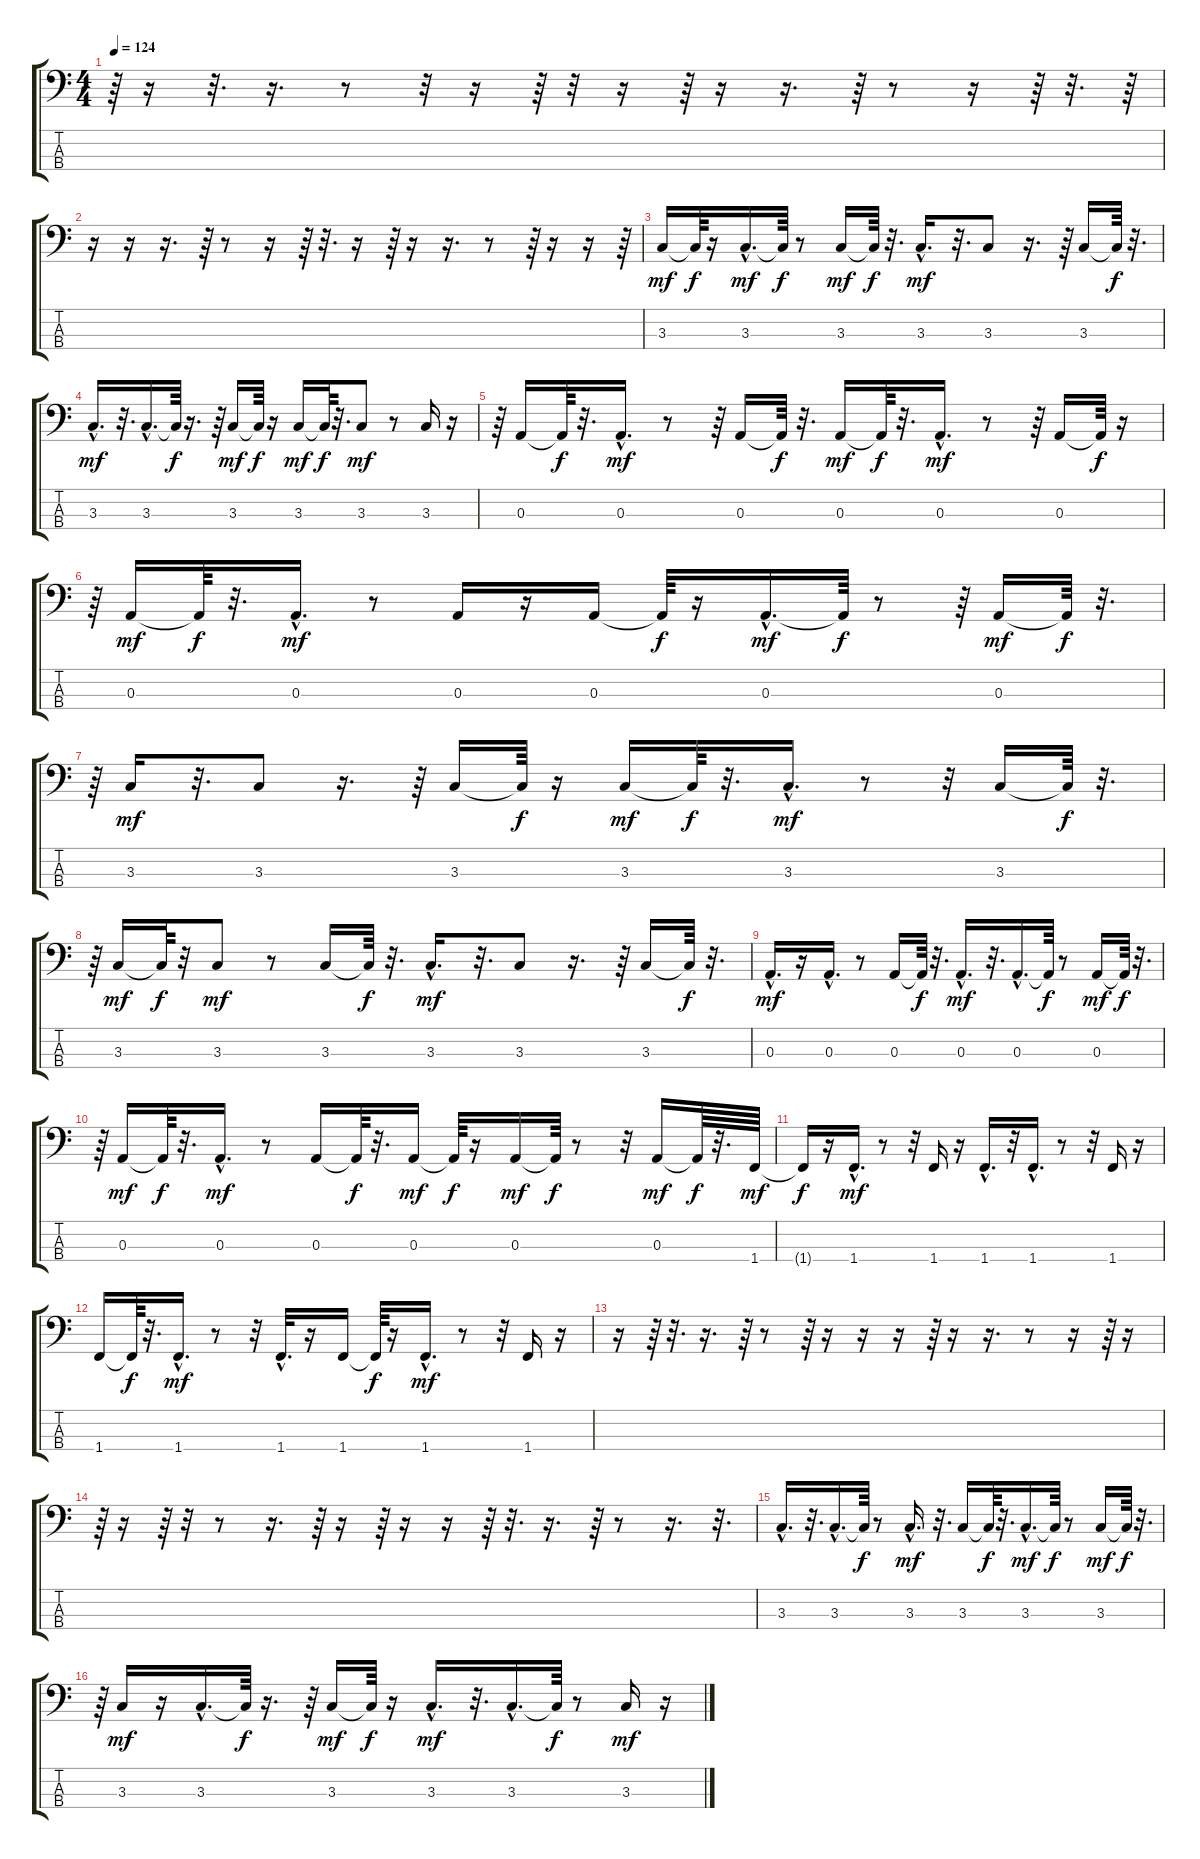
\track "" {instrument electricbassfinger}
\staff {score tabs}
\tuning (G2 D2 A1 E1) {hide}
\ts (4 4)
\tempo 124
\clef f4
\ks c
r.64{dy mf} r.16 r.32{d} r.16{d} r.8 r.32 r.16 r.64 r.32 r.16 r.64 r.16 r.16{d} r.64 r.8 r.16 r.64 r.32{d} r.64 |
r.16 r.16 r.16{d} r.64 r.8 r.16 r.64 r.32{d} r.16 r.64 r.16 r.16{d} r.8 r.64 r.16 r.16 r.64 |
3.3.16 3.3{t}.64{dy f} r.16 3.3{hac}.16{d dy mf} 3.3{t}.64{dy f} r.8 3.3.16{dy mf} 3.3{t}.64{dy f} r.32{d} 3.3{hac}.16{d dy mf} r.32{d} 3.3.8 r.16{d} r.64 3.3.16 3.3{t}.64{dy f} r.32{d} |
3.3{hac}.16{d dy mf} r.32{d} 3.3{hac}.16{d} 3.3{t}.64{dy f} r.16{d} r.64 3.3.16{dy mf} 3.3{t}.64{dy f} r.16 3.3.16{dy mf} 3.3{t}.64{dy f} r.32{d} 3.3.8{dy mf} r.8 3.3.16 r.16 |
r.64 0.3.16 0.3{t}.64{dy f} r.32{d} 0.3{hac}.16{d dy mf} r.8 r.64 0.3.16 0.3{t}.64{dy f} r.32{d} 0.3.16{dy mf} 0.3{t}.64{dy f} r.32{d} 0.3{hac}.16{d dy mf} r.8 r.64 0.3.16 0.3{t}.64{dy f} r.16 |
r.64 0.3.16{dy mf} 0.3{t}.64{dy f} r.32{d} 0.3{hac}.16{d dy mf} r.8 0.3.16 r.16 0.3.16 0.3{t}.64{dy f} r.16 0.3{hac}.16{d dy mf} 0.3{t}.64{dy f} r.8 r.64 0.3.16{dy mf} 0.3{t}.64{dy f} r.32{d} |
r.64 3.3.16{dy mf} r.32{d} 3.3.8 r.16{d} r.64 3.3.16 3.3{t}.64{dy f} r.16 3.3.16{dy mf} 3.3{t}.64{dy f} r.32{d} 3.3{hac}.16{d dy mf} r.8 r.32 3.3.16 3.3{t}.64{dy f} r.32{d} |
r.64 3.3.16{dy mf} 3.3{t}.64{dy f} r.32 3.3.8{dy mf} r.8 3.3.16 3.3{t}.64{dy f} r.32{d} 3.3{hac}.16{d dy mf} r.32{d} 3.3.8 r.16{d} r.64 3.3.16 3.3{t}.64{dy f} r.32{d} |
0.3{hac}.16{d dy mf} r.16 0.3{hac}.16{d} r.8 0.3.16 0.3{t}.64{dy f} r.32{d} 0.3{hac}.16{d dy mf} r.32{d} 0.3{hac}.16{d} 0.3{t}.64{dy f} r.8 0.3.16{dy mf} 0.3{t}.64{dy f} r.32{d} |
r.64 0.3.16{dy mf} 0.3{t}.64{dy f} r.32{d} 0.3{hac}.16{d dy mf} r.8 0.3.16 0.3{t}.64{dy f} r.32{d} 0.3.16{dy mf} 0.3{t}.64{dy f} r.16 0.3.16{dy mf} 0.3{t}.64{dy f} r.8 r.32 0.3.16{dy mf} 0.3{t}.64{dy f} r.32{d} 1.4.64{dy mf} |
1.4{t}.16{dy f} r.16 1.4{hac}.16{d dy mf} r.8 r.32 1.4.16 r.16 1.4{hac}.16{d} r.32 1.4{hac}.16{d} r.8 r.32 1.4.16 r.16 |
1.4.16 1.4{t}.64{dy f} r.32{d} 1.4{hac}.16{d dy mf} r.8 r.32 1.4{hac}.32{d} r.16 1.4.16 1.4{t}.64{dy f} r.16 1.4{hac}.16{d dy mf} r.8 r.32 1.4.16 r.16 |
r.16 r.64 r.32{d} r.16{d} r.64 r.8 r.64 r.16 r.16 r.16 r.64 r.16 r.16{d} r.8 r.16 r.64 r.16 |
r.64 r.16 r.64 r.32 r.8 r.16{d} r.64 r.16 r.64 r.16 r.16 r.64 r.32{d} r.16{d} r.64 r.8 r.16{d} r.32{d} |
3.3{hac}.16{d} r.32{d} 3.3{hac}.16{d} 3.3{t}.64{dy f} r.8 3.3{hac}.16{d dy mf} r.32{d} 3.3.16 3.3{t}.64{dy f} r.32{d} 3.3{hac}.16{d dy mf} 3.3{t}.64{dy f} r.8 3.3.16{dy mf} 3.3{t}.64{dy f} r.32{d} |
r.64 3.3.16{dy mf} r.16 3.3{hac}.16{d} 3.3{t}.64{dy f} r.16{d} r.64 3.3.16{dy mf} 3.3{t}.64{dy f} r.16 3.3{hac}.16{d dy mf} r.32{d} 3.3{hac}.16{d} 3.3{t}.64{dy f} r.8 3.3.16{dy mf} r.16
